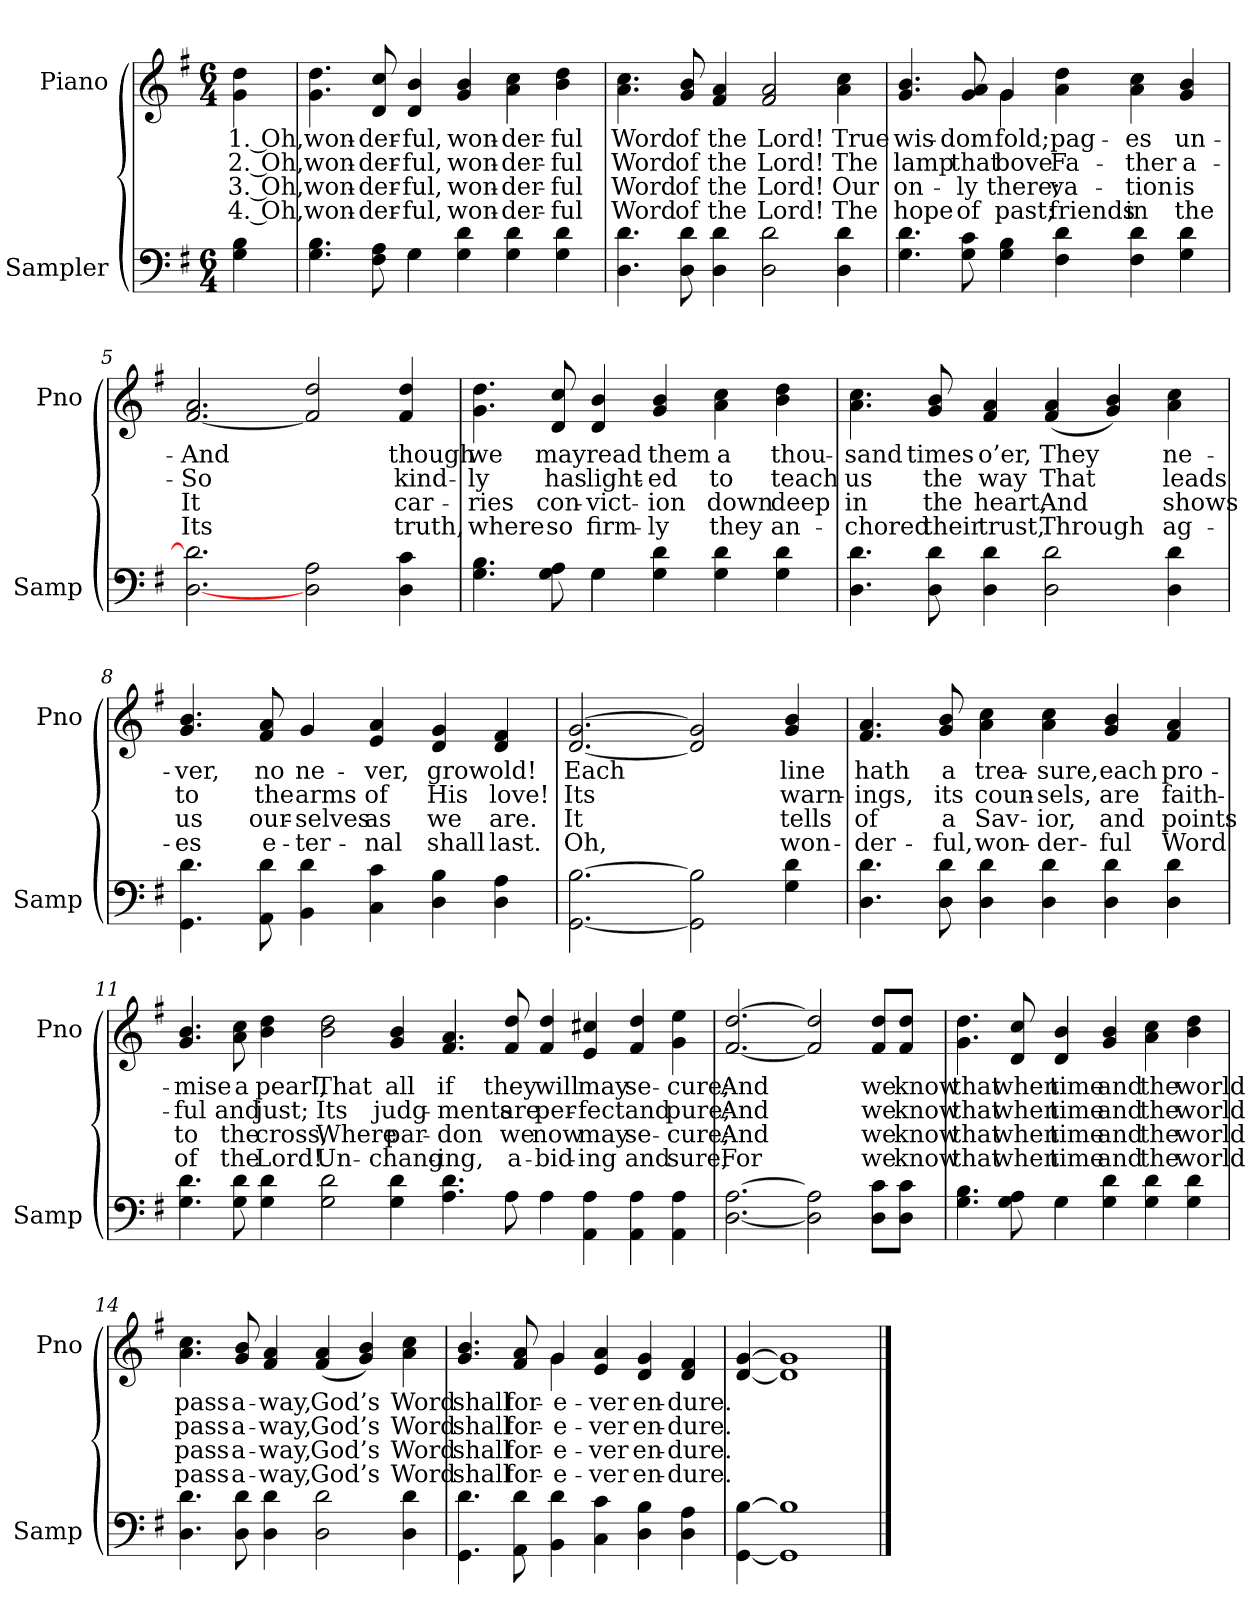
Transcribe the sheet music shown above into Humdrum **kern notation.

**kern	**kern	**text	**text	**text	**text
*part2	*part1	*part1	*part1	*part1	*part1
*staff2	*staff1	*staff1	*staff1	*staff1	*staff1
*I"Sampler	*I"Piano	*	*	*	*
*I'Samp	*I'Pno	*	*	*	*
*clefF4	*clefG2	*	*	*	*
*k[f#]	*k[f#]	*	*	*	*
*G:	*G:	*	*	*	*
*M6/4	*M6/4	*	*	*	*
=1	=1	=1	=1	=1	=1
4G 4B	4g 4dd	1. Oh,	2. Oh,	3. Oh,	4. Oh,
=2	=2	=2	=2	=2	=2
*^	*	*	*	*	*
4.G 4.B	2ryy	4.g 4.dd	won-	won-	won-	won-
8F# 8A	.	8d 8cc	-der-	-der-	-der-	-der-
4G\	4G	4d 4b	-ful,	-ful,	-ful,	-ful,
4G 4d	2.ryy	4g 4b	won-	won-	won-	won-
4G 4d	.	4a 4cc	-der-	-der-	-der-	-der-
4G 4d	.	4b 4dd	-ful	-ful	-ful	-ful
*v	*v	*	*	*	*	*
=3	=3	=3	=3	=3	=3
4.D 4.d	4.a 4.cc	Word	Word	Word	Word
8D 8d	8g 8b	of	of	of	of
4D 4d	4f# 4a	the	the	the	the
2D 2d	2f# 2a	Lord!	Lord!	Lord!	Lord!
4D 4d	4a 4cc	True	The	Our	The
=4	=4	=4	=4	=4	=4
*	*^	*	*	*	*
4.G 4.d	4.g 4.b	2ryy	wis-	lamp	on-	hope
8G 8c	8g 8a	.	-dom	that	-ly	of
4G 4B	4g/	4g	-fold;	-bove	there;	past;
4F# 4d	4a 4dd	2.ryy	pag-	Fa-	-va-	friends
4F# 4d	4a 4cc	.	-es	-ther	-tion	in
4G 4d	4g 4b	.	un-	a-	is	the
*	*v	*v	*	*	*	*
=5	=5	=5	=5	=5	=5
[2.D 2.d]	[2.f# 2.a	And	So	It	Its
2D 2A	2f#] 2dd	.	.	.	.
4D 4c	4f# 4dd	though	kind-	car-	truth,
=6	=6	=6	=6	=6	=6
*^	*	*	*	*	*
4.G 4.B	2ryy	4.g 4.dd	we	-ly	-ries	where
8G 8A	.	8d 8cc	may	has	con-	so
4G\	4G	4d 4b	read	light-	-vict-	firm-
4G 4d	2.ryy	4g 4b	them	-ed	-ion	-ly
4G 4d	.	4a 4cc	a	to	down	they
4G 4d	.	4b 4dd	thou-	teach	deep	an-
*v	*v	*	*	*	*	*
=7	=7	=7	=7	=7	=7
4.D 4.d	4.a 4.cc	-sand	us	in	-chored
8D 8d	8g 8b	times	the	the	their
4D 4d	4f# 4a	o’er,	way	heart,	trust,
2D 2d	(4f# 4a	They	That	And	Through
.	4g 4b)	.	.	.	.
4D 4d	4a 4cc	ne-	leads	shows	ag-
=8	=8	=8	=8	=8	=8
4.GG 4.d	4.g 4.b	-ver,	to	us	-es
8AA 8d	8f# 8a	no	the	our-	e-
4BB 4d	4g	ne-	arms	-selves	-ter-
4C 4c	4e 4a	-ver,	of	as	-nal
4D 4B	4d 4g	grow	His	we	shall
4D 4A	4d 4f#	old!	love!	are.	last.
=9	=9	=9	=9	=9	=9
[2.GG [2.B	[2.d [2.g	Each	Its	It	Oh,
2GG] 2B]	2d] 2g]	.	.	.	.
4G 4d	4g 4b	line	warn-	tells	won-
=10	=10	=10	=10	=10	=10
4.D 4.d	4.f# 4.a	hath	-ings,	of	-der-
8D 8d	8g 8b	a	its	a	-ful,
4D 4d	4a 4cc	trea-	coun-	Sav-	won-
4D 4d	4a 4cc	-sure,	-sels,	-ior,	-der-
4D 4d	4g 4b	each	are	and	-ful
4D 4d	4f# 4a	pro-	faith-	points	Word
=11	=11	=11	=11	=11	=11
4.G 4.d	4.g 4.b	-mise	-ful	to	of
8G 8d	8a 8cc	a	and	the	the
4G 4d	4b 4dd	pearl,	just;	cross,	Lord!
2G 2d	2b 2dd	That	Its	Where	Un-
4G 4d	4g 4b	all	judg-	par-	-chang-
4.A 4.d	4.f# 4.a	if	-ments	-don	-ing,
8A	8f# 8dd	they	are	we	a-
4A	4f# 4dd	will	per-	now	-bid-
4AA 4A	4e 4cc#X	may	-fect	may	-ing
4AA 4A	4f# 4dd	se-	and	se-	and
4AA 4A	4g 4ee	-cure;	pure;	-cure;	sure;
=12	=12	=12	=12	=12	=12
[2.D [2.A	[2.f# [2.dd	And	And	And	For
2D] 2A]	2f#] 2dd]	.	.	.	.
8D\ 8c\L	8f#/ 8dd/L	we	we	we	we
8D\ 8c\J	8f#/ 8dd/J	know	know	know	know
=13	=13	=13	=13	=13	=13
4.G 4.B	4.g 4.dd	that	that	that	that
8G 8A	8d 8cc	when	when	when	when
4G	4d 4b	time	time	time	time
4G 4d	4g 4b	and	and	and	and
4G 4d	4a 4cc	the	the	the	the
4G 4d	4b 4dd	world	world	world	world
=14	=14	=14	=14	=14	=14
4.D 4.d	4.a 4.cc	pass	pass	pass	pass
8D 8d	8g 8b	a-	a-	a-	a-
4D 4d	4f# 4a	-way,	-way,	-way,	-way,
2D 2d	(4f# 4a	God’s	God’s	God’s	God’s
.	4g 4b)	.	.	.	.
4D 4d	4a 4cc	Word	Word	Word	Word
=15	=15	=15	=15	=15	=15
*	*^	*	*	*	*
4.GG 4.d	4.g 4.b	2ryy	shall	shall	shall	shall
8AA 8d	8f# 8a	.	for-	for-	for-	for-
4BB 4d	4g/	4g	-e-	-e-	-e-	-e-
4C 4c	4e 4a	2.ryy	-ver	-ver	-ver	-ver
4D 4B	4d 4g	.	en-	en-	en-	en-
4D 4A	4d 4f#	.	-dure.	-dure.	-dure.	-dure.
*	*v	*v	*	*	*	*
=16	=16	=16	=16	=16	=16
[4GG [4B	[4d [4g	.	.	.	.
1GG] 1B]	1d] 1g]	.	.	.	.
==	==	==	==	==	==
*-	*-	*-	*-	*-	*-
